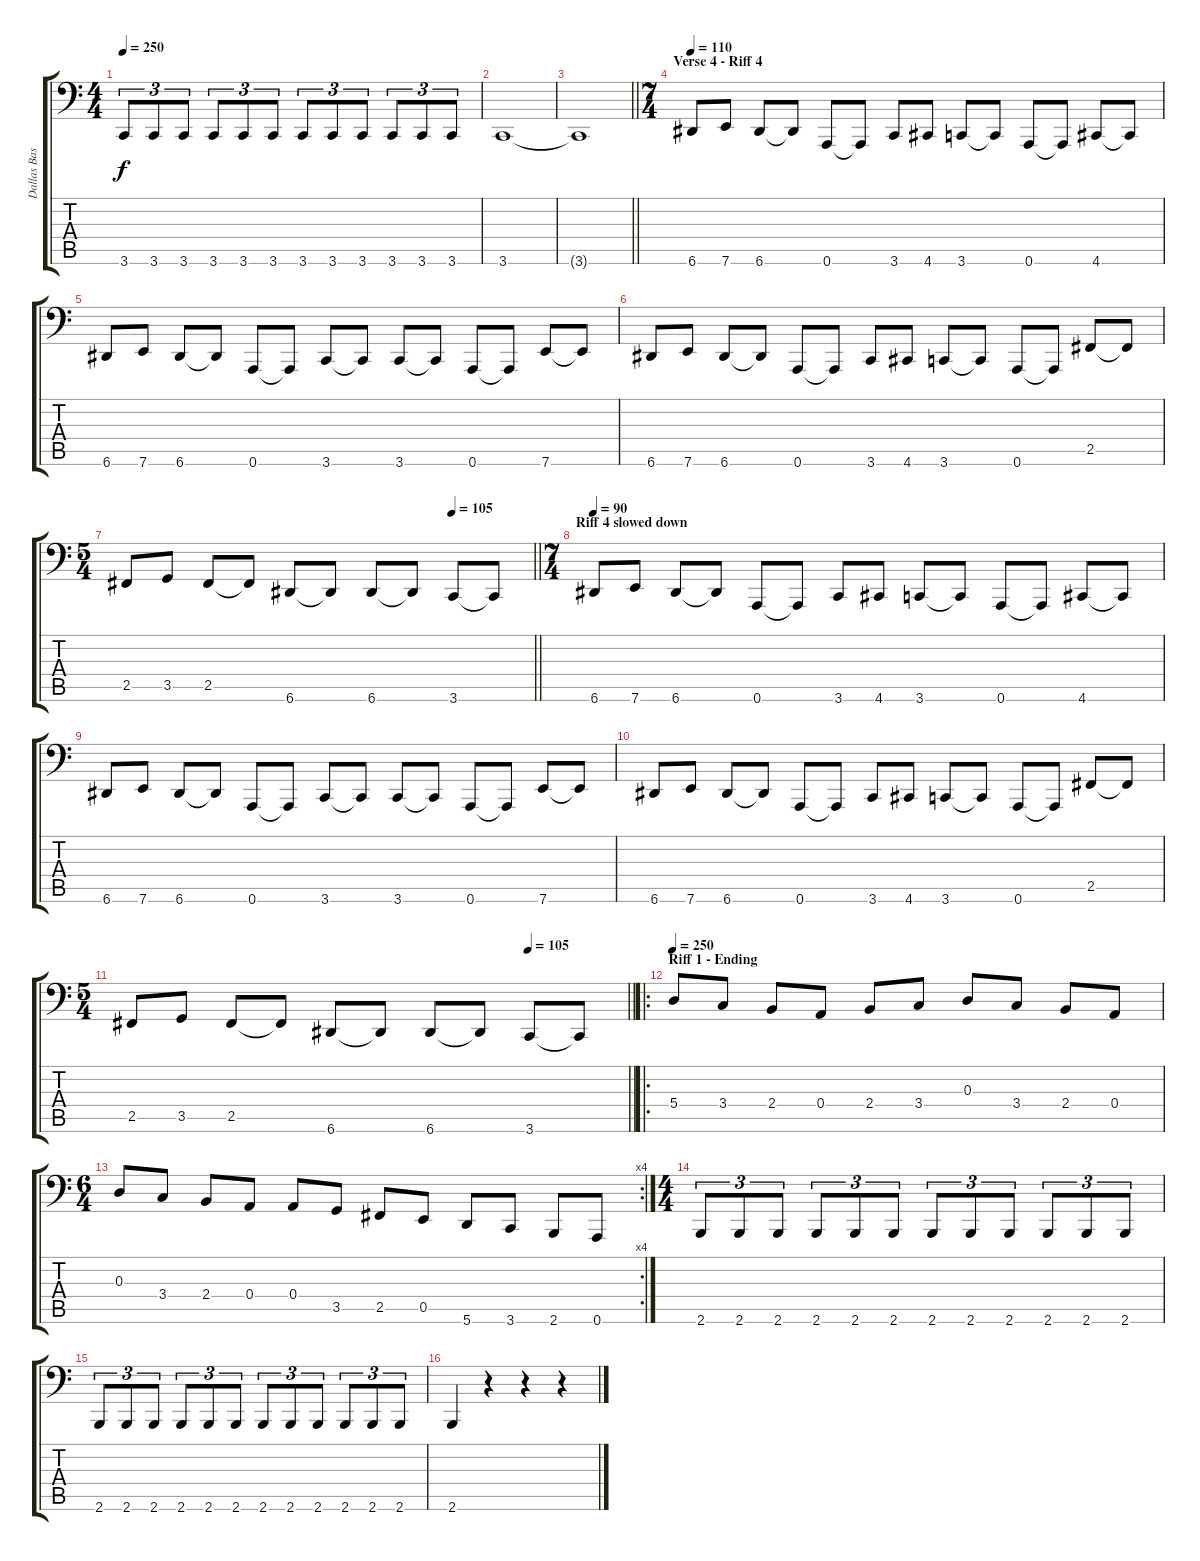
\track ("Dallas Bass" "Dallas Bas") {instrument electricbasspick}
\staff {score tabs}
\tuning (B2 Gb2 D2 A1 E1 A0) {hide}
\ts (4 4)
\tempo 250
\clef f4
\ks c
3.6.8{tu (3 2) dy f} 3.6.8{tu (3 2)} 3.6.8{tu (3 2)} 3.6.8{tu (3 2)} 3.6.8{tu (3 2)} 3.6.8{tu (3 2)} 3.6.8{tu (3 2)} 3.6.8{tu (3 2)} 3.6.8{tu (3 2)} 3.6.8{tu (3 2)} 3.6.8{tu (3 2)} 3.6.8{tu (3 2)} |
3.6.1 |
\barLineRight lightlight
3.6{t}.1 |
\ts (7 4)
\section ("" "Verse 4 - Riff 4")
\tempo 110
6.6.8 7.6.8 6.6.8 6.6{t}.8 0.6.8 0.6{t}.8 3.6.8 4.6.8 3.6.8 3.6{t}.8 0.6.8 0.6{t}.8 4.6.8 4.6{t}.8 |
6.6.8 7.6.8 6.6.8 6.6{t}.8 0.6.8 0.6{t}.8 3.6.8 3.6{t}.8 3.6.8 3.6{t}.8 0.6.8 0.6{t}.8 7.6.8 7.6{t}.8 |
6.6.8 7.6.8 6.6.8 6.6{t}.8 0.6.8 0.6{t}.8 3.6.8 4.6.8 3.6.8 3.6{t}.8 0.6.8 0.6{t}.8 2.5.8 2.5{t}.8 |
\ts (5 4)
\tempo (105 0.8)
\barLineRight lightlight
2.5.8 3.5.8 2.5.8 2.5{t}.8 6.6.8 6.6{t}.8 6.6.8 6.6{t}.8 3.6.8 3.6{t}.8 |
\ts (7 4)
\section ("" "Riff 4 slowed down")
\tempo 90
6.6.8 7.6.8 6.6.8 6.6{t}.8 0.6.8 0.6{t}.8 3.6.8 4.6.8 3.6.8 3.6{t}.8 0.6.8 0.6{t}.8 4.6.8 4.6{t}.8 |
6.6.8 7.6.8 6.6.8 6.6{t}.8 0.6.8 0.6{t}.8 3.6.8 3.6{t}.8 3.6.8 3.6{t}.8 0.6.8 0.6{t}.8 7.6.8 7.6{t}.8 |
6.6.8 7.6.8 6.6.8 6.6{t}.8 0.6.8 0.6{t}.8 3.6.8 4.6.8 3.6.8 3.6{t}.8 0.6.8 0.6{t}.8 2.5.8 2.5{t}.8 |
\ts (5 4)
\tempo (105 0.8)
\barLineRight lightlight
2.5.8 3.5.8 2.5.8 2.5{t}.8 6.6.8 6.6{t}.8 6.6.8 6.6{t}.8 3.6.8 3.6{t}.8 |
\ro
\section ("" "Riff 1 - Ending")
\tempo 250
5.4.8 3.4.8 2.4.8 0.4.8 2.4.8 3.4.8 0.3.8 3.4.8 2.4.8 0.4.8 |
\rc 4
\ts (6 4)
0.3.8 3.4.8 2.4.8 0.4.8 0.4.8 3.5.8 2.5.8 0.5.8 5.6.8 3.6.8 2.6.8 0.6.8 |
\ts (4 4)
2.6.8{tu (3 2)} 2.6.8{tu (3 2)} 2.6.8{tu (3 2)} 2.6.8{tu (3 2)} 2.6.8{tu (3 2)} 2.6.8{tu (3 2)} 2.6.8{tu (3 2)} 2.6.8{tu (3 2)} 2.6.8{tu (3 2)} 2.6.8{tu (3 2)} 2.6.8{tu (3 2)} 2.6.8{tu (3 2)} |
2.6.8{tu (3 2)} 2.6.8{tu (3 2)} 2.6.8{tu (3 2)} 2.6.8{tu (3 2)} 2.6.8{tu (3 2)} 2.6.8{tu (3 2)} 2.6.8{tu (3 2)} 2.6.8{tu (3 2)} 2.6.8{tu (3 2)} 2.6.8{tu (3 2)} 2.6.8{tu (3 2)} 2.6.8{tu (3 2)} |
2.6.4 r.4 r.4 r.4
